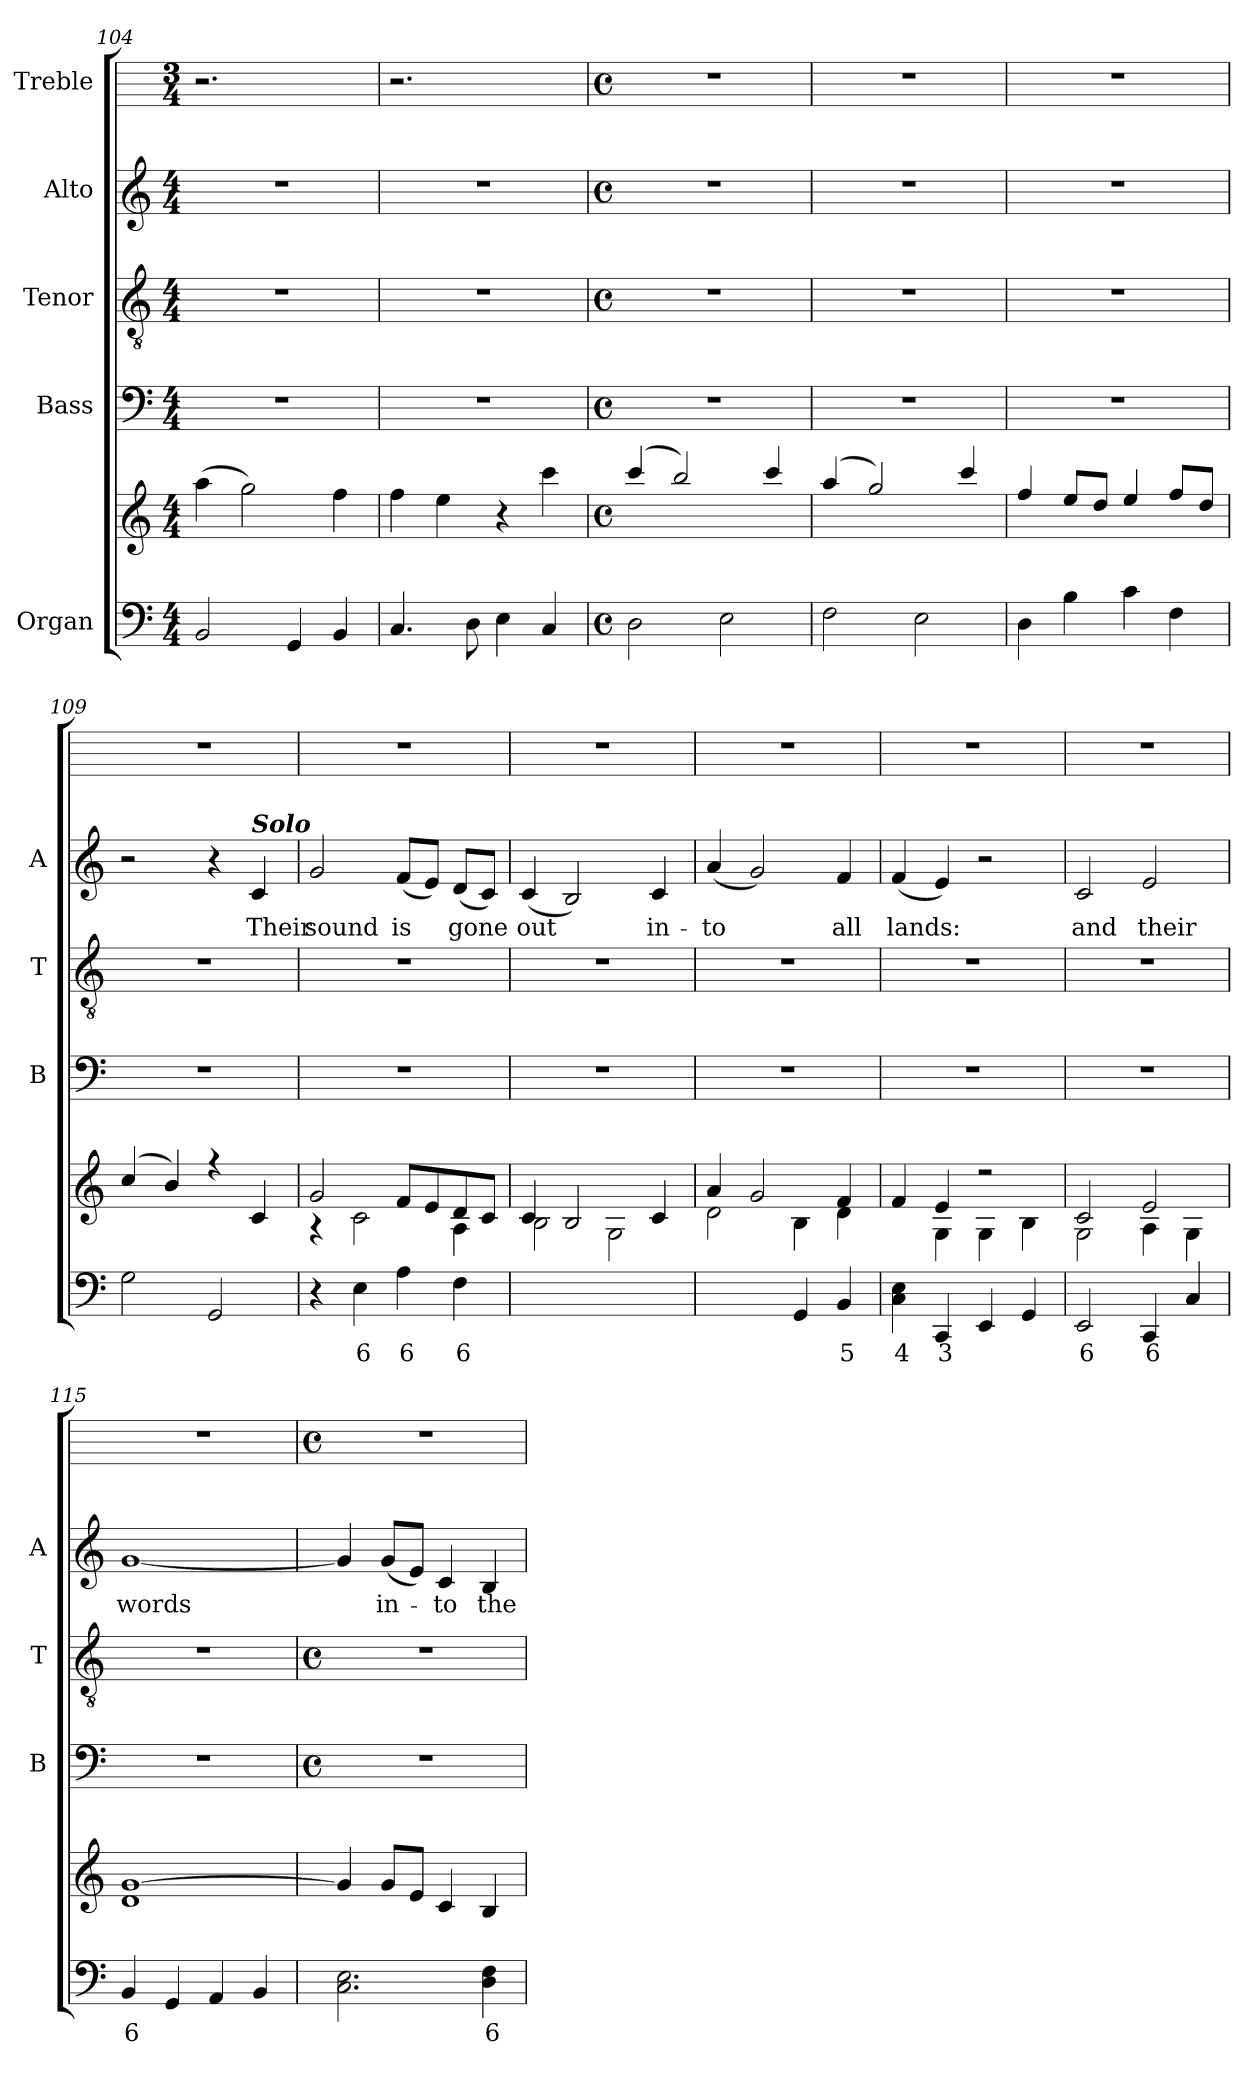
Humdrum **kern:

**kern	**text	**kern	**kern	**kern	**kern	**text	**kern
*part5	*part5	*part5	*part4	*part3	*part2	*part2	*part1
*staff6	*staff6	*staff5	*staff4	*staff3	*staff2	*staff2	*staff1
*I"Organ	*	*	*I"Bass	*I"Tenor	*I"Alto	*	*I"Treble
*	*	*	*I'B	*I'T	*I'A	*	*
*clefF4	*	*clefG2	*clefF4	*clefGv2	*clefG2	*	*
*k[]	*	*k[]	*k[]	*k[]	*k[]	*	*
*C:	*	*C:	*C:	*C:	*C:	*	*
*M4/4	*	*M4/4	*M4/4	*M4/4	*M4/4	*	*M3/4
=104	=104	=104	=104	=104	=104	=104	=104
2BB	.	(>4aa	1r	1r	1r	.	2.r
.	.	2gg)	.	.	.	.	.
4GG	.	.	.	.	.	.	.
4BB	.	4ff	.	.	.	.	4ryy
=105	=105	=105	=105	=105	=105	=105	=105
4.C	.	4ff	1r	1r	1r	.	2.r
.	.	4ee	.	.	.	.	.
8D	.	.	.	.	.	.	.
4E	.	4r	.	.	.	.	.
4C	.	4ccc	.	.	.	.	4ryy
!!LO:LB:g=z
=106	=106	=106	=106	=106	=106	=106	=106
*M4/4	*	*M4/4	*M4/4	*M4/4	*M4/4	*	*M4/4
*met(c)	*	*met(c)	*met(c)	*met(c)	*met(c)	*	*met(c)
*	*	*^	*	*	*	*	*
2D	.	(>4ccc	1ryy	1r	1r	1r	.	1r
.	.	2bb)	.	.	.	.	.	.
2E	.	.	.	.	.	.	.	.
.	.	4ccc	.	.	.	.	.	.
=107	=107	=107	=107	=107	=107	=107	=107	=107
2F	.	(>4aa	1ryy	1r	1r	1r	.	1r
.	.	2gg)	.	.	.	.	.	.
2E	.	.	.	.	.	.	.	.
.	.	4ccc	.	.	.	.	.	.
=108	=108	=108	=108	=108	=108	=108	=108	=108
4D	.	4ff	1ryy	1r	1r	1r	.	1r
4B	.	8eeL	.	.	.	.	.	.
.	.	8ddJ	.	.	.	.	.	.
4c	.	4ee	.	.	.	.	.	.
4F	.	8ffL	.	.	.	.	.	.
.	.	8ddJ	.	.	.	.	.	.
=109	=109	=109	=109	=109	=109	=109	=109	=109
2G	.	(<4cc	1ryy	1r	1r	2r	.	1r
.	.	4b/)	.	.	.	.	.	.
2GG	.	4r	.	.	.	4r	.	.
!	!	!	!	!	!	!LO:TX:a:Bi:t=Solo	!	!
!	!	!	!	!	!	!	!LO:LY:b	!
.	.	4c	.	.	.	4c	Their	.
=110	=110	=110	=110	=110	=110	=110	=110	=110
!	!	!	!	!	!	!	!LO:LY:b	!
4r	.	2g	4r	1r	1r	2g	sound	1r
!	!LO:LY:b	!	!	!	!	!	!	!
4E	6	.	2c\	.	.	.	.	.
!	!LO:LY:b	!	!	!	!	!	!LO:LY:b	!
4A	6	8fL	.	.	.	(<8fL	is	.
.	.	8e	.	.	.	8eJ)	.	.
!	!LO:LY:b	!	!	!	!	!	!LO:LY:b	!
4F	6	8d	4A\	.	.	(<8dL	gone	.
.	.	8cJ	.	.	.	8cJ)	.	.
=111	=111	=111	=111	=111	=111	=111	=111	=111
!	!LO:LY:b	!	!	!	!	!	!LO:LY:b	!
[4Gyy	4	4c	2B\	1r	1r	(<4c	out	1r
!	!LO:LY:b	!	!	!	!	!	!	!
4Gyy]	3	2B	.	.	.	2B)	.	.
!	!LO:LY:b	!	!	!	!	!	!	!
[4Eyy	5	.	2G\	.	.	.	.	.
!	!LO:LY:b	!	!	!	!	!	!LO:LY:b	!
4Eyy]	6	4c	.	.	.	4c	in-	.
=112	=112	=112	=112	=112	=112	=112	=112	=112
!	!LO:LY:b	!	!	!	!	!	!LO:LY:b	!
[4BByy	7	4a	2d\	1r	1r	(<4a	-to	1r
!	!LO:LY:b	!	!	!	!	!	!	!
4BByy]	6	2g	.	.	.	2g)	.	.
4GG	.	.	4B\	.	.	.	.	.
!	!LO:LY:b	!	!	!	!	!	!LO:LY:b	!
4BB	5	4f	4d\	.	.	4f	all	.
=113	=113	=113	=113	=113	=113	=113	=113	=113
!	!LO:LY:b	!	!	!	!	!	!LO:LY:b	!
4C 4E	4	4f	4ryy	1r	1r	(<4f	lands:	1r
!	!LO:LY:b	!	!	!	!	!	!	!
4CC	3	4e	4G\	.	.	4e)	.	.
4EE	.	2r	4G\	.	.	2r	.	.
4GG	.	.	4B\	.	.	.	.	.
=114	=114	=114	=114	=114	=114	=114	=114	=114
!	!LO:LY:b	!	!	!	!	!	!LO:LY:b	!
2EE	6	2c	2G\	1r	1r	2c	and	1r
!	!LO:LY:b	!	!	!	!	!	!LO:LY:b	!
4CC	6	2e	4A\	.	.	2e	their	.
4C	.	.	4G\	.	.	.	.	.
=115	=115	=115	=115	=115	=115	=115	=115	=115
!	!LO:LY:b	!	!	!	!	!	!LO:LY:b	!
4BB	6	[1g	1d\	1r	1r	[1g	words	1r
4GG	.	.	.	.	.	.	.	.
4AA	.	.	.	.	.	.	.	.
4BB	.	.	.	.	.	.	.	.
!!LO:LB:g=z
=116	=116	=116	=116	=116	=116	=116	=116	=116
*	*	*	*	*M4/4	*M4/4	*	*	*M4/4
*	*	*	*	*met(c)	*met(c)	*	*	*met(c)
2.C 2.E	.	4g/]	1ryy	1r	1r	4g]	.	1r
!	!	!	!	!	!	!	!LO:LY:b	!
.	.	8g/L	.	.	.	(<8gL	in-	.
.	.	8e/J	.	.	.	8eJ)	.	.
!	!	!	!	!	!	!	!LO:LY:b	!
.	.	4c/	.	.	.	4c	to	.
!	!LO:LY:b	!	!	!	!	!	!LO:LY:b	!
4D 4F	6	4B/	.	.	.	4B	the	.
*	*	*v	*v	*	*	*	*	*
=	=	=	=	=	=	=	=
*-	*-	*-	*-	*-	*-	*-	*-
